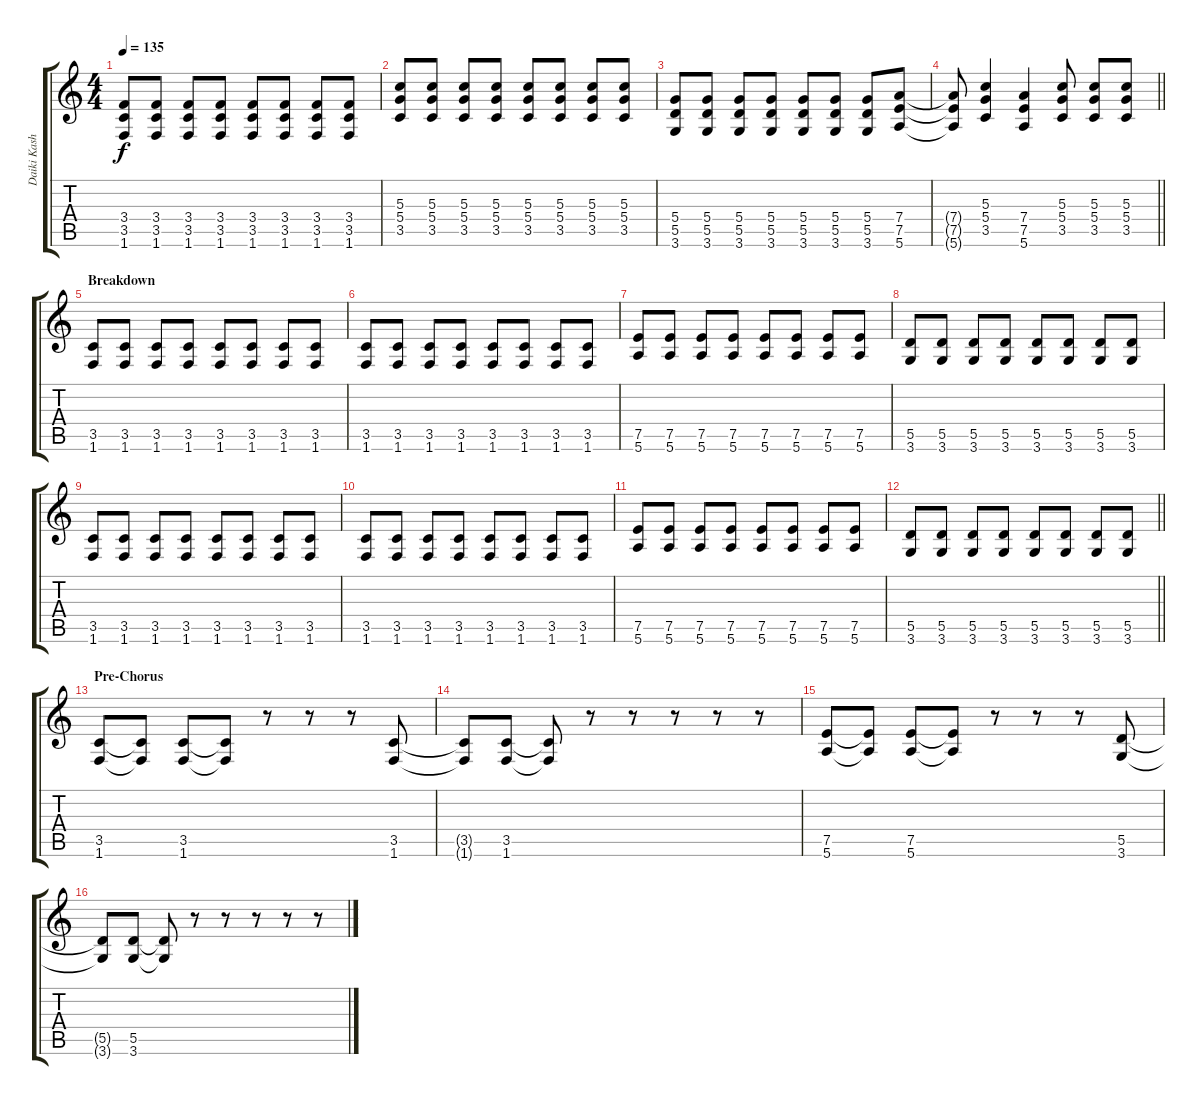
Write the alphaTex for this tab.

\track ("Daiki Kasho (Rythm Guitar)" "Daiki Kash") {instrument overdrivenguitar}
\staff {score tabs}
\tuning (E4 B3 G3 D3 A2 E2) {hide}
\ts (4 4)
\tempo 135
\clef g2
\ks c
(3.4 3.5 1.6).8{dy f} (3.4 3.5 1.6).8 (3.4 3.5 1.6).8 (3.4 3.5 1.6).8 (3.4 3.5 1.6).8 (3.4 3.5 1.6).8 (3.4 3.5 1.6).8 (3.4 3.5 1.6).8 |
(5.3 5.4 3.5).8 (5.3 5.4 3.5).8 (5.3 5.4 3.5).8 (5.3 5.4 3.5).8 (5.3 5.4 3.5).8 (5.3 5.4 3.5).8 (5.3 5.4 3.5).8 (5.3 5.4 3.5).8 |
(5.4 5.5 3.6).8 (5.4 5.5 3.6).8 (5.4 5.5 3.6).8 (5.4 5.5 3.6).8 (5.4 5.5 3.6).8 (5.4 5.5 3.6).8 (5.4 5.5 3.6).8 (7.4 7.5 5.6).8 |
\barLineRight lightlight
(7.4{t} 7.5{t} 5.6{t}).8 (5.3 5.4 3.5).4 (7.4 7.5 5.6).4 (5.3 5.4 3.5).8 (5.3 5.4 3.5).8 (5.3 5.4 3.5).8 |
\section ("" "Breakdown")
(3.5 1.6).8 (3.5 1.6).8 (3.5 1.6).8 (3.5 1.6).8 (3.5 1.6).8 (3.5 1.6).8 (3.5 1.6).8 (3.5 1.6).8 |
(3.5 1.6).8 (3.5 1.6).8 (3.5 1.6).8 (3.5 1.6).8 (3.5 1.6).8 (3.5 1.6).8 (3.5 1.6).8 (3.5 1.6).8 |
(7.5 5.6).8 (7.5 5.6).8 (7.5 5.6).8 (7.5 5.6).8 (7.5 5.6).8 (7.5 5.6).8 (7.5 5.6).8 (7.5 5.6).8 |
(5.5 3.6).8 (5.5 3.6).8 (5.5 3.6).8 (5.5 3.6).8 (5.5 3.6).8 (5.5 3.6).8 (5.5 3.6).8 (5.5 3.6).8 |
(3.5 1.6).8 (3.5 1.6).8 (3.5 1.6).8 (3.5 1.6).8 (3.5 1.6).8 (3.5 1.6).8 (3.5 1.6).8 (3.5 1.6).8 |
(3.5 1.6).8 (3.5 1.6).8 (3.5 1.6).8 (3.5 1.6).8 (3.5 1.6).8 (3.5 1.6).8 (3.5 1.6).8 (3.5 1.6).8 |
(7.5 5.6).8 (7.5 5.6).8 (7.5 5.6).8 (7.5 5.6).8 (7.5 5.6).8 (7.5 5.6).8 (7.5 5.6).8 (7.5 5.6).8 |
\barLineRight lightlight
(5.5 3.6).8 (5.5 3.6).8 (5.5 3.6).8 (5.5 3.6).8 (5.5 3.6).8 (5.5 3.6).8 (5.5 3.6).8 (5.5 3.6).8 |
\section ("" "Pre-Chorus")
(3.5 1.6).8{volume 16 instrument overdrivenguitar} (3.5{t} 1.6{t}).8 (3.5 1.6).8 (3.5{t} 1.6{t}).8 r.8 r.8 r.8 (3.5 1.6).8 |
(3.5{t} 1.6{t}).8 (3.5 1.6).8 (3.5{t} 1.6{t}).8 r.8 r.8 r.8 r.8 r.8 |
(7.5 5.6).8 (7.5{t} 5.6{t}).8 (7.5 5.6).8 (7.5{t} 5.6{t}).8 r.8 r.8 r.8 (5.5 3.6).8 |
(5.5{t} 3.6{t}).8 (5.5 3.6).8 (5.5{t} 3.6{t}).8 r.8 r.8 r.8 r.8 r.8
